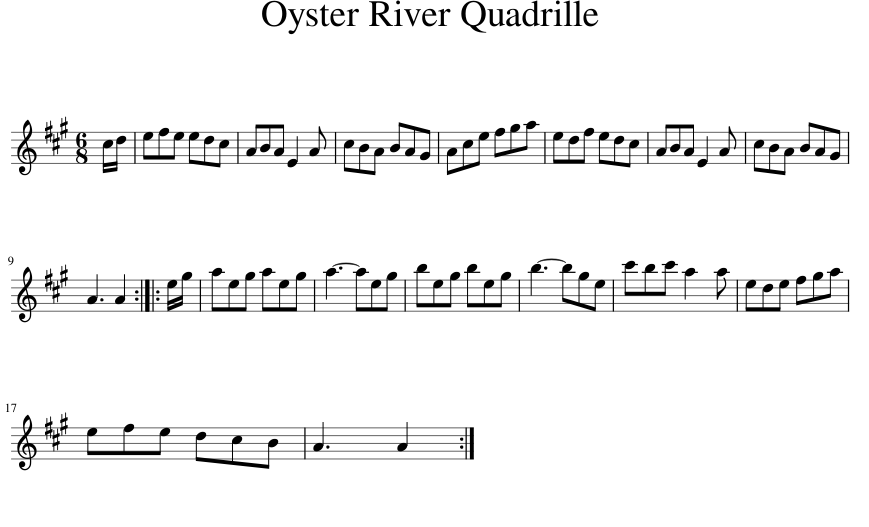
X:1
L:1/8
M:6/8
I:linebreak $
K:A
V:1 treble
V:1
 c/d/ | efe edc | ABA E2 A | cBA BAG | Ace fga | %5
 edf edc | ABA E2 A | cBA BAG |$ A3 A2 :: e/g/ | %10
 aeg aeg | a3- aeg | beg beg | b3- bge | c'bc' a2 a | %15
 ede fga |$ efe dcB | A3 A2 :| %18
